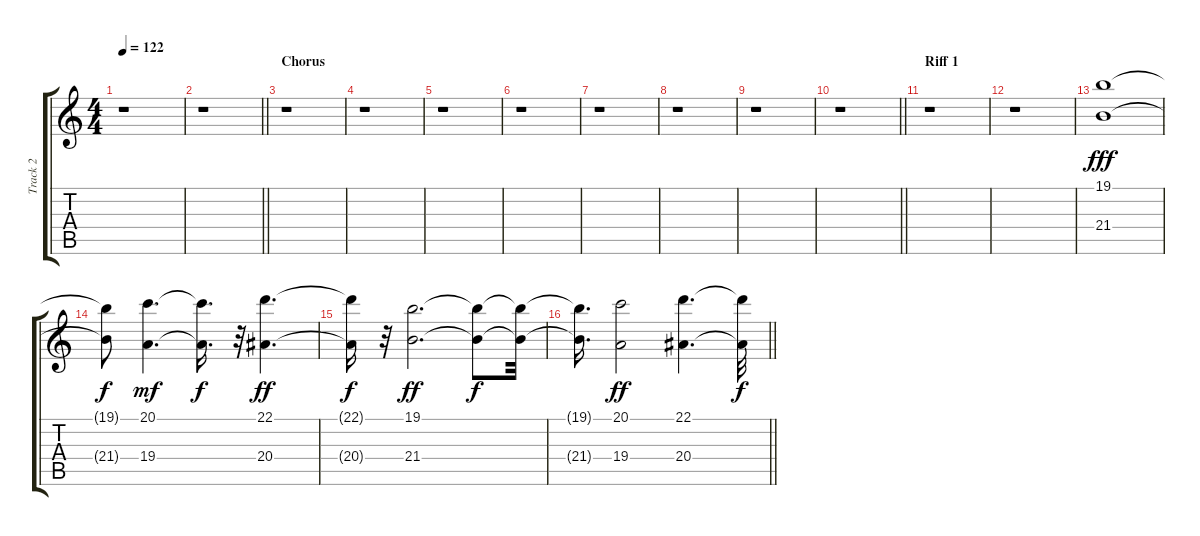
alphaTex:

\track ("Track 2" "Track 2") {instrument stringensemble2}
\staff {score tabs}
\tuning (E4 B3 G3 D3 A2 E2) {hide}
\ts (4 4)
\tempo 122
\clef g2
\ks c
r.1{dy f} |
\barLineRight lightlight
r.1 |
\section ("" "Chorus")
r.1 |
r.1 |
r.1 |
r.1 |
r.1 |
r.1 |
r.1 |
\barLineRight lightlight
r.1 |
\section ("" "Riff 1")
r.1 |
r.1 |
(19.1 21.4).1{dy fff} |
(19.1{t} 21.4{t}).8{dy f} (20.1 19.4).4{d dy mf} (20.1{t} 19.4{t}).16{d dy f} r.32 (22.1 20.4).4{d dy ff} |
(22.1{t} 20.4{t}).16{dy f} r.32 (19.1 21.4).2{d dy ff} (19.1{t} 21.4{t}).8{dy f} (19.1{t} 21.4{t}).32 |
\barLineRight lightlight
(19.1{t} 21.4{t}).16{d} (20.1 19.4).2{dy ff} (22.1 20.4).4{d} (22.1{t} 20.4{t}).32{dy f}
